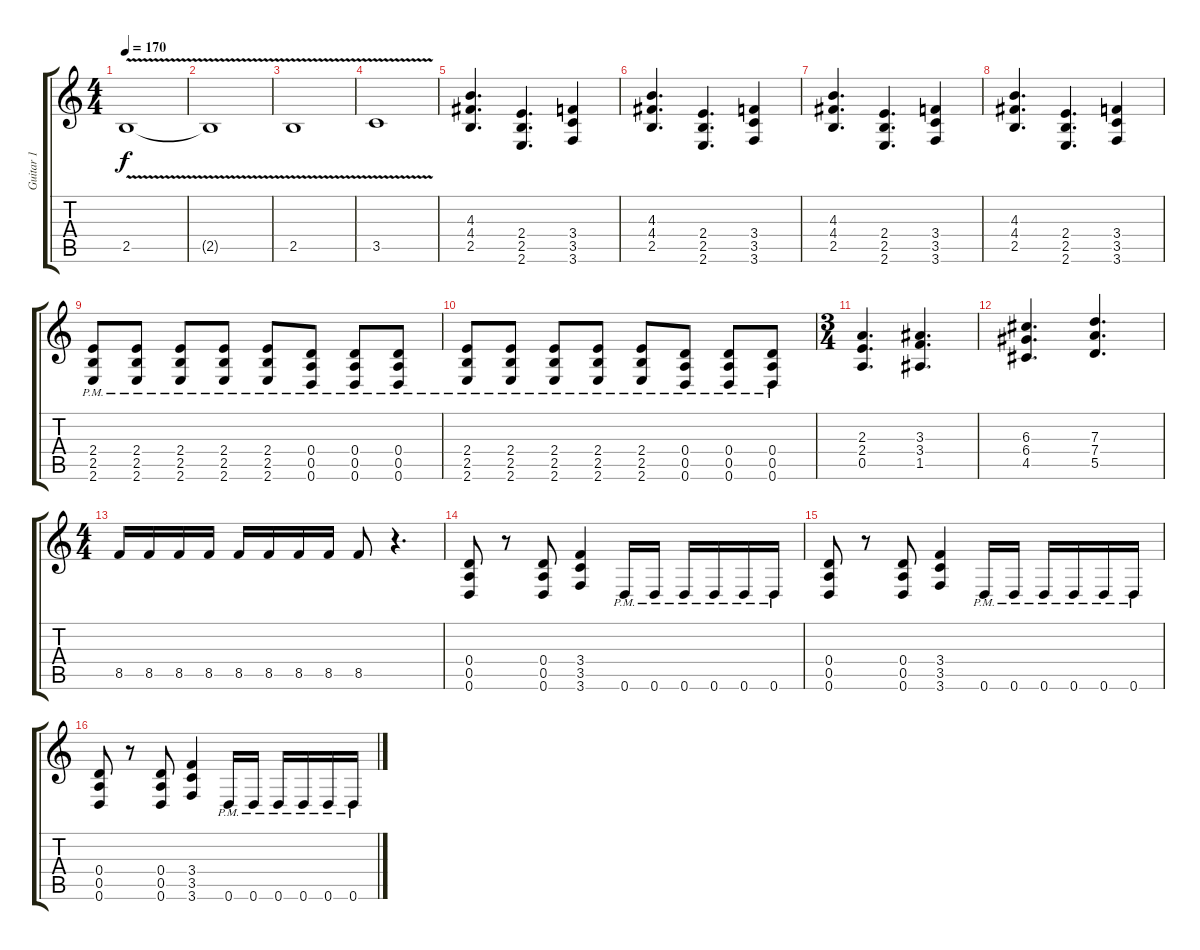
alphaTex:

\track ("Guitar 1" "Guitar 1") {instrument acousticguitarsteel}
\staff {score tabs}
\tuning (E4 B3 G3 D3 A2 D2) {hide}
\ts (4 4)
\tempo 170
\clef g2
\ks c
2.5{v}.1{dy f} |
2.5{v t}.1 |
2.5{v}.1 |
3.5{v}.1 |
(4.3 4.4 2.5).4{d} (2.4 2.5 2.6).4{d} (3.4 3.5 3.6).4 |
(4.3 4.4 2.5).4{d} (2.4 2.5 2.6).4{d} (3.4 3.5 3.6).4 |
(4.3 4.4 2.5).4{d} (2.4 2.5 2.6).4{d} (3.4 3.5 3.6).4 |
(4.3 4.4 2.5).4{d} (2.4 2.5 2.6).4{d} (3.4 3.5 3.6).4 |
(2.4{pm} 2.5{pm} 2.6{pm}).8 (2.4{pm} 2.5{pm} 2.6{pm}).8 (2.4{pm} 2.5{pm} 2.6{pm}).8 (2.4{pm} 2.5{pm} 2.6{pm}).8 (2.4{pm} 2.5{pm} 2.6{pm}).8 (0.4{pm} 0.5{pm} 0.6{pm}).8 (0.4{pm} 0.5{pm} 0.6{pm}).8 (0.4{pm} 0.5{pm} 0.6{pm}).8 |
(2.4{pm} 2.5{pm} 2.6{pm}).8 (2.4{pm} 2.5{pm} 2.6{pm}).8 (2.4{pm} 2.5{pm} 2.6{pm}).8 (2.4{pm} 2.5{pm} 2.6{pm}).8 (2.4{pm} 2.5{pm} 2.6{pm}).8 (0.4{pm} 0.5{pm} 0.6{pm}).8 (0.4{pm} 0.5{pm} 0.6{pm}).8 (0.4{pm} 0.5{pm} 0.6{pm}).8 |
\ts (3 4)
(2.3 2.4 0.5).4{d} (3.3 3.4 1.5).4{d} |
(6.3 6.4 4.5).4{d} (7.3 7.4 5.5).4{d} |
\ts (4 4)
8.5.16 8.5.16 8.5.16 8.5.16 8.5.16 8.5.16 8.5.16 8.5.16 8.5.8 r.4{d} |
(0.4 0.5 0.6).8 r.8 (0.4 0.5 0.6).8 (3.4 3.5 3.6).4 0.6{pm}.16 0.6{pm}.16 0.6{pm}.16 0.6{pm}.16 0.6{pm}.16 0.6{pm}.16 |
(0.4 0.5 0.6).8 r.8 (0.4 0.5 0.6).8 (3.4 3.5 3.6).4 0.6{pm}.16 0.6{pm}.16 0.6{pm}.16 0.6{pm}.16 0.6{pm}.16 0.6{pm}.16 |
(0.4 0.5 0.6).8 r.8 (0.4 0.5 0.6).8 (3.4 3.5 3.6).4 0.6{pm}.16 0.6{pm}.16 0.6{pm}.16 0.6{pm}.16 0.6{pm}.16 0.6{pm}.16
